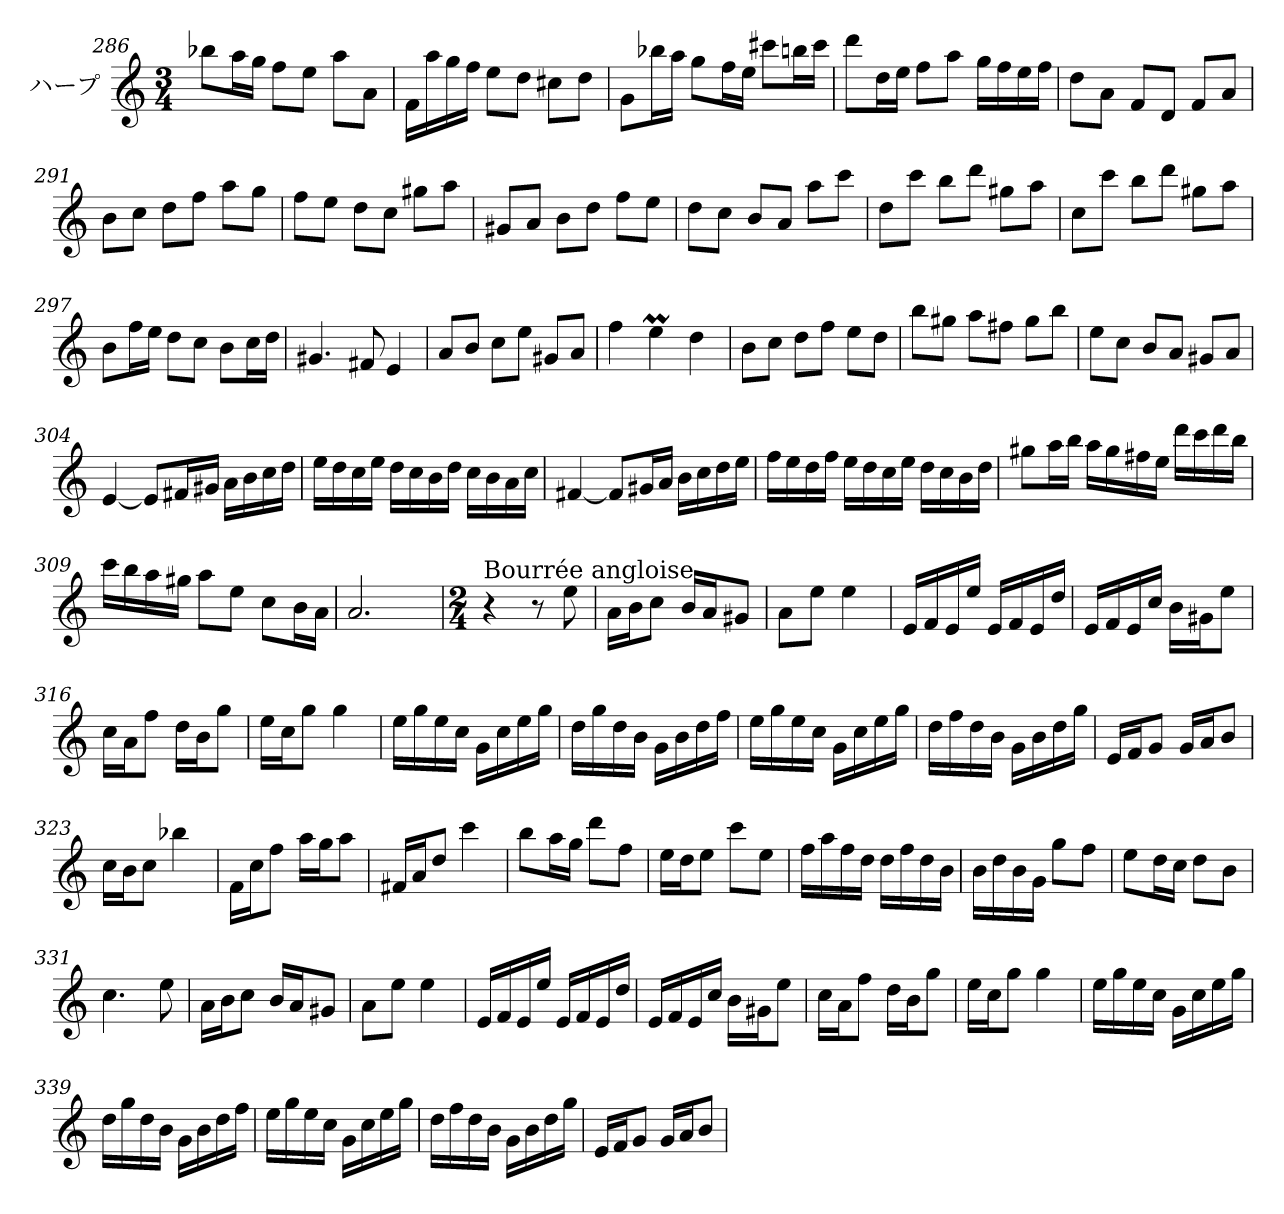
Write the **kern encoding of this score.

**kern
*part1
*staff1
*I"ハープ
*clefG2
*k[]
*M3/4
=286
8bb-X\L
16aa\L
16gg\JJ
8ff\L
8ee\J
8aa\L
8a\J
=287
16f\LL
16aa\
16gg\
16ff\JJ
8ee\L
8dd\J
8cc#X\L
8dd\J
=288
8g\L
16bb-X\L
16aa\JJ
8gg\L
16ff\L
16ee\JJ
8ccc#X\L
16bbn\L
16ccc#\JJ
=289
8ddd\L
16dd\L
16ee\JJ
8ff\L
8aa\J
16gg\LL
16ff\
16ee\
16ff\JJ
=290
8dd\L
8a\J
8f/L
8d/J
8f/L
8a/J
=291
8b\L
8cc\J
8dd\L
8ff\J
8aa\L
8gg\J
=292
8ff\L
8ee\J
8dd\L
8cc\J
8gg#X\L
8aa\J
=293
8g#X/L
8a/J
8b\L
8dd\J
8ff\L
8ee\J
=294
8dd\L
8cc\J
8b/L
8a/J
8aa\L
8ccc\J
=295
8dd\L
8ccc\J
8bb\L
8ddd\J
8gg#X\L
8aa\J
=296
8cc\L
8ccc\J
8bb\L
8ddd\J
8gg#X\L
8aa\J
=297
8b\L
16ff\L
16ee\JJ
8dd\L
8cc\J
8b\L
16cc\L
16dd\JJ
=298
4.g#X/
8f#X/
4e/
=299
8a/L
8b/J
8cc\L
8ee\J
8g#X/L
8a/J
=300
4ff\
4eem\
4dd\
=301
8b\L
8cc\J
8dd\L
8ff\J
8ee\L
8dd\J
=302
8bb\L
8gg#X\J
8aa\L
8ff#X\J
8gg#\L
8bb\J
=303
8ee\L
8cc\J
8b/L
8a/J
8g#X/L
8a/J
=304
[4e/
8e/L]
16f#X/L
16g#X/JJ
16a\LL
16b\
16cc\
16dd\JJ
=305
16ee\LL
16dd\
16cc\
16ee\JJ
16dd\LL
16cc\
16b\
16dd\JJ
16cc\LL
16b\
16a\
16cc\JJ
=306
[4f#X/
8f#/L]
16g#X/L
16a/JJ
16b\LL
16cc\
16dd\
16ee\JJ
=307
16ff\LL
16ee\
16dd\
16ff\JJ
16ee\LL
16dd\
16cc\
16ee\JJ
16dd\LL
16cc\
16b\
16dd\JJ
=308
8gg#X\L
16aa\L
16bb\JJ
16aa\LL
16gg#\
16ff#X\
16ee\JJ
16ddd\LL
16ccc\
16ddd\
16bb\JJ
=309
16ccc\LL
16bb\
16aa\
16gg#X\JJ
8aa\L
8ee\J
8cc\L
16b\L
16a\JJ
=310
2.a/
=311
*M2/4
!LO:TX:a:t=Bourrée angloise
4r
8r
8ee\
=312
16a\LL
16b\J
8cc\J
16b/LL
16a/J
8g#X/J
=313
8a\L
8ee\J
4ee\
=314
16e/LL
16f/
16e/
16ee/JJ
16e/LL
16f/
16e/
16dd/JJ
=315
16e/LL
16f/
16e/
16cc/JJ
16b\LL
16g#X\J
8ee\J
=316
16cc\LL
16a\J
8ff\J
16dd\LL
16b\J
8gg\J
=317
16ee\LL
16cc\J
8gg\J
4gg\
=318
16ee\LL
16gg\
16ee\
16cc\JJ
16g\LL
16cc\
16ee\
16gg\JJ
=319
16dd\LL
16gg\
16dd\
16b\JJ
16g\LL
16b\
16dd\
16ff\JJ
=320
16ee\LL
16gg\
16ee\
16cc\JJ
16g\LL
16cc\
16ee\
16gg\JJ
=321
16dd\LL
16ff\
16dd\
16b\JJ
16g\LL
16b\
16dd\
16gg\JJ
=322
16e/LL
16f/J
8g/J
16g/LL
16a/J
8b/J
=323
16cc\LL
16b\J
8cc\J
4bb-X\
=324
16f\LL
16cc\J
8ff\J
16aa\LL
16gg\J
8aa\J
=325
16f#X/LL
16a/J
8dd/J
4ccc\
=326
8bb\L
16aa\L
16gg\JJ
8ddd\L
8ff\J
=327
16ee\LL
16dd\J
8ee\J
8ccc\L
8ee\J
=328
16ff\LL
16aa\
16ff\
16dd\JJ
16dd\LL
16ff\
16dd\
16b\JJ
=329
16b\LL
16dd\
16b\
16g\JJ
8gg\L
8ff\J
=330
8ee\L
16dd\L
16cc\JJ
8dd\L
8b\J
=331
4.cc\
8ee\
=332
16a\LL
16b\J
8cc\J
16b/LL
16a/J
8g#X/J
=333
8a\L
8ee\J
4ee\
=334
16e/LL
16f/
16e/
16ee/JJ
16e/LL
16f/
16e/
16dd/JJ
=335
16e/LL
16f/
16e/
16cc/JJ
16b\LL
16g#X\J
8ee\J
=336
16cc\LL
16a\J
8ff\J
16dd\LL
16b\J
8gg\J
=337
16ee\LL
16cc\J
8gg\J
4gg\
=338
16ee\LL
16gg\
16ee\
16cc\JJ
16g\LL
16cc\
16ee\
16gg\JJ
=339
16dd\LL
16gg\
16dd\
16b\JJ
16g\LL
16b\
16dd\
16ff\JJ
=340
16ee\LL
16gg\
16ee\
16cc\JJ
16g\LL
16cc\
16ee\
16gg\JJ
=341
16dd\LL
16ff\
16dd\
16b\JJ
16g\LL
16b\
16dd\
16gg\JJ
=342
16e/LL
16f/J
8g/J
16g/LL
16a/J
8b/J
=
*-
